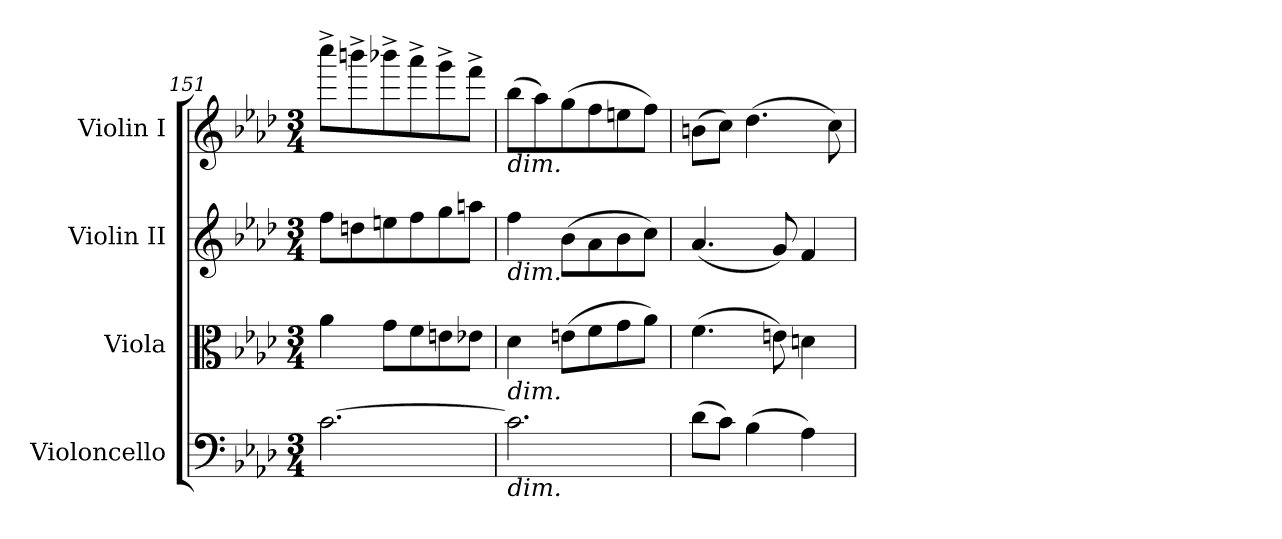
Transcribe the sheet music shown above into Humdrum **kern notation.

**kern	**kern	**kern	**kern
*part4	*part3	*part2	*part1
*staff4	*staff3	*staff2	*staff1
*I"Violoncello	*I"Viola	*I"Violin II	*I"Violin I
*I'Vc	*I'Vla	*I'Vln	*I'Vln
!!LO:LB:g=z
*clefF4	*clefC3	*clefG2	*clefG2
*k[b-e-a-d-]	*k[b-e-a-d-]	*k[b-e-a-d-]	*k[b-e-a-d-]
*M3/4	*M3/4	*M3/4	*M3/4
=151	=151	=151	=151
[2.c\	4a-\	8ff\L	8cccc^\L
.	.	8ddn\	8bbbn^\
.	8g\L	8een\	8bbb-X^\
.	8f\	8ff\	8aaa-^\
.	8en\	8gg\	8ggg^\
.	8e-X\J	8aan\J	8fff^\J
=152	=152	=152	=152
!	!	!	!LO:TX:b:i:t=dim.
!	!	!LO:TX:b:i:t=dim.	!
!	!LO:TX:b:i:t=dim.	!	!
!LO:TX:b:i:t=dim.	!	!	!
2.c\]	4d-\	4ff\	(>8bb-\L
.	.	.	8aa-\)
.	(>8en\L	(>8b-\L	(>8gg\
.	8f\	8a-\	8ff\
.	8g\	8b-\	8een\
.	8a-\J)	8cc\J)	8ff\J)
=153	=153	=153	=153
(>8d-\L	(>4.f\	(<4.a-/	(>8bn\L
8c\J)	.	.	8cc\J)
(>4B-\	.	.	(>4.dd-\
.	8en\)	8g/)	.
4A-\)	4dn\	4f/	.
.	.	.	8cc\)
=	=	=	=
*-	*-	*-	*-
